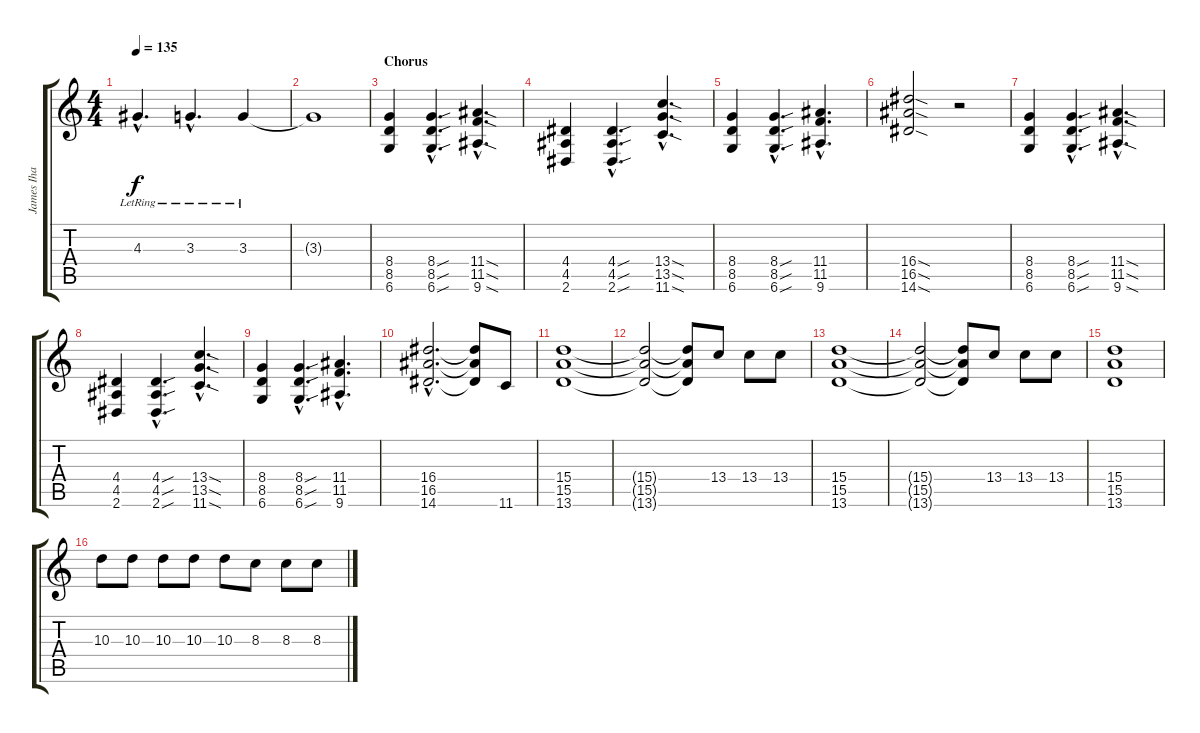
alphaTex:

\track ("James Iha" "James Iha") {instrument electricguitarjazz}
\staff {score tabs}
\tuning (Db4 Ab3 E3 B2 Gb2 Db2) {hide}
\ts (4 4)
\tempo 135
\clef g2
\ks c
4.3{hac lr}.4{d dy f} 3.3{hac lr}.4{d} 3.3{lr}.4 |
3.3{t}.1 |
\section ("" "Chorus")
(8.4 8.5 6.6).4{volume 13 instrument distortionguitar} (8.4{sou hac} 8.5{sou hac} 6.6{sou hac}).4{d} (11.4{sod hac} 11.5{sod hac} 9.6{sod hac}).4{d} |
(4.4 4.5 2.6).4{volume 13 instrument distortionguitar} (4.4{sou hac} 4.5{sou hac} 2.6{sou hac}).4{d} (13.4{sod hac} 13.5{sod hac} 11.6{sod hac}).4{d} |
(8.4 8.5 6.6).4{volume 13 instrument distortionguitar} (8.4{sou hac} 8.5{sou hac} 6.6{sou hac}).4{d} (11.4{hac} 11.5{hac} 9.6{hac}).4{d} |
(16.4{sod} 16.5{sod} 14.6{sod}).2{volume 13 instrument distortionguitar} r.2 |
(8.4 8.5 6.6).4{volume 13 instrument distortionguitar} (8.4{sou hac} 8.5{sou hac} 6.6{sou hac}).4{d} (11.4{sod hac} 11.5{sod hac} 9.6{sod hac}).4{d} |
(4.4 4.5 2.6).4{volume 13 instrument distortionguitar} (4.4{sou hac} 4.5{sou hac} 2.6{sou hac}).4{d} (13.4{sod hac} 13.5{sod hac} 11.6{sod hac}).4{d} |
(8.4 8.5 6.6).4{volume 13 instrument distortionguitar} (8.4{sou hac} 8.5{sou hac} 6.6{sou hac}).4{d} (11.4{hac} 11.5{hac} 9.6{hac}).4{d} |
(16.4{hac} 16.5{hac} 14.6{hac}).2{d volume 13 instrument distortionguitar} (16.4{t} 16.5{t} 14.6{t}).8 11.6.8 |
(15.4 15.5 13.6).1 |
(15.4{t} 15.5{t} 13.6{t}).2 (15.4{t} 15.5{t} 13.6{t}).8 13.4.8 13.4.8 13.4.8 |
(15.4 15.5 13.6).1 |
(15.4{t} 15.5{t} 13.6{t}).2 (15.4{t} 15.5{t} 13.6{t}).8 13.4.8 13.4.8 13.4.8 |
(15.4 15.5 13.6).1 |
10.3.8 10.3.8 10.3.8 10.3.8 10.3.8 8.3.8 8.3.8 8.3.8
